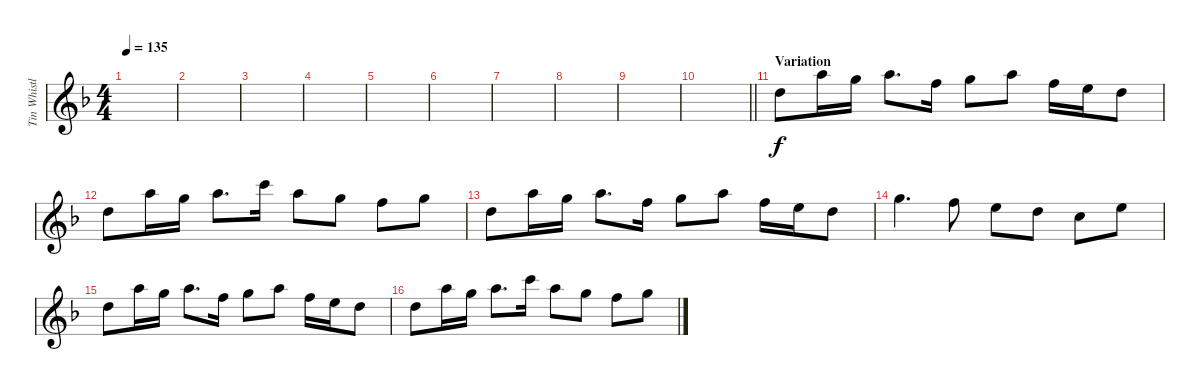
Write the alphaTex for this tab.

\track ("Tin Whistle" "Tin Whistl") {instrument piccolo}
\staff {score}
\tuning (E4 B3 G3 D3 A2 D2) {hide}
\ts (4 4)
\tempo 135
\clef g2
\ks dminor
|
|
|
|
|
|
|
|
|
\barLineRight lightlight
|
\section ("" "Variation")
15.2.8 17.1.16 15.1.16 17.1.8{d} 18.2.16 15.1.8 17.1.8 18.2.16 17.2.16 15.2.8 |
15.2.8 17.1.16 15.1.16 17.1.8{d} 20.1.16 17.1.8 15.1.8 13.1.8 15.1.8 |
15.2.8 17.1.16 15.1.16 17.1.8{d} 18.2.16 15.1.8 17.1.8 18.2.16 17.2.16 15.2.8 |
15.1.4{d} 13.1.8 12.1.8 10.1.8 8.1.8 12.1.8 |
10.1.8 17.1.16 15.1.16 17.1.8{d} 18.2.16 15.1.8 17.1.8 18.2.16 17.2.16 15.2.8 |
15.2.8 17.1.16 15.1.16 17.1.8{d} 20.1.16 17.1.8 15.1.8 13.1.8 15.1.8
